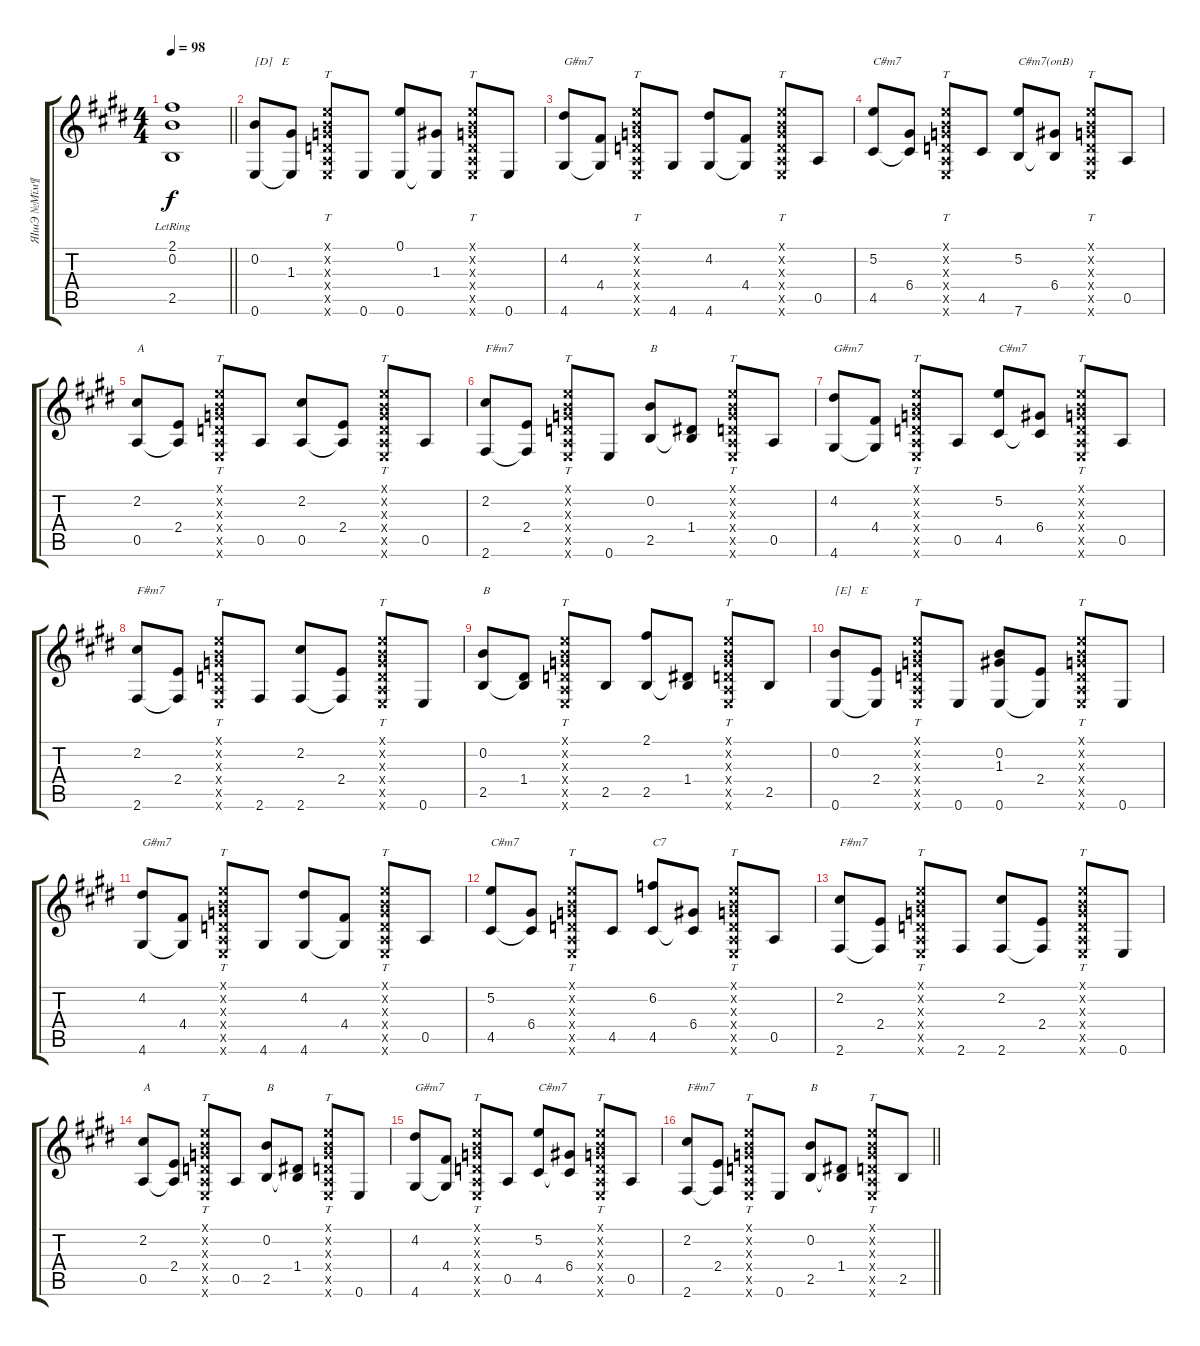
\track ("ЯІшЭ №Мїм¶у(GT-2)" "ЯІшЭ №Мїм¶") {instrument acousticguitarsteel}
\staff {score tabs}
\tuning (E4 B3 G3 D3 A2 E2) {hide}
\ts (4 4)
\tempo 98
\clef g2
\barLineRight lightlight
\ks e
(2.1 0.2{lr} 2.5).1{dy f} |
(0.2 0.6).8{txt "[D]   E"} (1.3 0.6{t}).8 (0.1{x} 0.2{x} 0.3{x} 0.4{x} 0.5{x} 0.6{x}).8{tt} 0.6.8 (0.1 0.6).8 (1.3 0.6{t}).8 (0.1{x} 0.2{x} 0.3{x} 0.4{x} 0.5{x} 0.6{x}).8{tt} 0.6.8 |
(4.2 4.6).8{txt "G#m7"} (4.4 4.6{t}).8 (0.1{x} 0.2{x} 0.3{x} 0.4{x} 0.5{x} 0.6{x}).8{tt} 4.6.8 (4.2 4.6).8 (4.4 4.6{t}).8 (0.1{x} 0.2{x} 0.3{x} 0.4{x} 0.5{x} 0.6{x}).8{tt} 0.5.8 |
(5.2 4.5).8{txt "C#m7"} (6.4 4.5{t}).8 (0.1{x} 0.2{x} 0.3{x} 0.4{x} 0.5{x} 0.6{x}).8{tt} 4.5.8 (5.2 7.6).8{txt "C#m7(onB)"} (6.4 7.6{t}).8 (0.1{x} 0.2{x} 0.3{x} 0.4{x} 0.5{x} 0.6{x}).8{tt} 0.5.8 |
(2.2 0.5).8{txt "A"} (2.4 0.5{t}).8 (0.1{x} 0.2{x} 0.3{x} 0.4{x} 0.5{x} 0.6{x}).8{tt} 0.5.8 (2.2 0.5).8 (2.4 0.5{t}).8 (0.1{x} 0.2{x} 0.3{x} 0.4{x} 0.5{x} 0.6{x}).8{tt} 0.5.8 |
(2.2 2.6).8{txt "F#m7"} (2.4 2.6{t}).8 (0.1{x} 0.2{x} 0.3{x} 0.4{x} 0.5{x} 0.6{x}).8{tt} 0.6.8 (0.2 2.5).8{txt "B"} (1.4 2.5{t}).8 (0.1{x} 0.2{x} 0.3{x} 0.4{x} 0.5{x} 0.6{x}).8{tt} 0.5.8 |
(4.2 4.6).8{txt "G#m7"} (4.4 4.6{t}).8 (0.1{x} 0.2{x} 0.3{x} 0.4{x} 0.5{x} 0.6{x}).8{tt} 0.5.8 (5.2 4.5).8{txt "C#m7"} (6.4 4.5{t}).8 (0.1{x} 0.2{x} 0.3{x} 0.4{x} 0.5{x} 0.6{x}).8{tt} 0.5.8 |
(2.2 2.6).8{txt "F#m7"} (2.4 2.6{t}).8 (0.1{x} 0.2{x} 0.3{x} 0.4{x} 0.5{x} 0.6{x}).8{tt} 2.6.8 (2.2 2.6).8 (2.4 2.6{t}).8 (0.1{x} 0.2{x} 0.3{x} 0.4{x} 0.5{x} 0.6{x}).8{tt} 0.6.8 |
(0.2 2.5).8{txt "B"} (1.4 2.5{t}).8 (0.1{x} 0.2{x} 0.3{x} 0.4{x} 0.5{x} 0.6{x}).8{tt} 2.5.8 (2.1 2.5).8 (1.4 2.5{t}).8 (0.1{x} 0.2{x} 0.3{x} 0.4{x} 0.5{x} 0.6{x}).8{tt} 2.5.8 |
(0.2 0.6).8{txt "[E]   E"} (2.4 0.6{t}).8 (0.1{x} 0.2{x} 0.3{x} 0.4{x} 0.5{x} 0.6{x}).8{tt} 0.6.8 (0.2 1.3 0.6).8 (2.4 0.6{t}).8 (0.1{x} 0.2{x} 0.3{x} 0.4{x} 0.5{x} 0.6{x}).8{tt} 0.6.8 |
(4.2 4.6).8{txt "G#m7"} (4.4 4.6{t}).8 (0.1{x} 0.2{x} 0.3{x} 0.4{x} 0.5{x} 0.6{x}).8{tt} 4.6.8 (4.2 4.6).8 (4.4 4.6{t}).8 (0.1{x} 0.2{x} 0.3{x} 0.4{x} 0.5{x} 0.6{x}).8{tt} 0.5.8 |
(5.2 4.5).8{txt "C#m7"} (6.4 4.5{t}).8 (0.1{x} 0.2{x} 0.3{x} 0.4{x} 0.5{x} 0.6{x}).8{tt} 4.5.8 (6.2 4.5).8{txt "C7"} (6.4 4.5{t}).8 (0.1{x} 0.2{x} 0.3{x} 0.4{x} 0.5{x} 0.6{x}).8{tt} 0.5.8 |
(2.2 2.6).8{txt "F#m7"} (2.4 2.6{t}).8 (0.1{x} 0.2{x} 0.3{x} 0.4{x} 0.5{x} 0.6{x}).8{tt} 2.6.8 (2.2 2.6).8 (2.4 2.6{t}).8 (0.1{x} 0.2{x} 0.3{x} 0.4{x} 0.5{x} 0.6{x}).8{tt} 0.6.8 |
(2.2 0.5).8{txt "A"} (2.4 0.5{t}).8 (0.1{x} 0.2{x} 0.3{x} 0.4{x} 0.5{x} 0.6{x}).8{tt} 0.5.8 (0.2 2.5).8{txt "B"} (1.4 2.5{t}).8 (0.1{x} 0.2{x} 0.3{x} 0.4{x} 0.5{x} 0.6{x}).8{tt} 0.6.8 |
(4.2 4.6).8{txt "G#m7"} (4.4 4.6{t}).8 (0.1{x} 0.2{x} 0.3{x} 0.4{x} 0.5{x} 0.6{x}).8{tt} 0.5.8 (5.2 4.5).8{txt "C#m7"} (6.4 4.5{t}).8 (0.1{x} 0.2{x} 0.3{x} 0.4{x} 0.5{x} 0.6{x}).8{tt} 0.5.8 |
\barLineRight lightlight
(2.2 2.6).8{txt "F#m7"} (2.4 2.6{t}).8 (0.1{x} 0.2{x} 0.3{x} 0.4{x} 0.5{x} 0.6{x}).8{tt} 0.6.8 (0.2 2.5).8{txt "B"} (1.4 2.5{t}).8 (0.1{x} 0.2{x} 0.3{x} 0.4{x} 0.5{x} 0.6{x}).8{tt} 2.5.8
